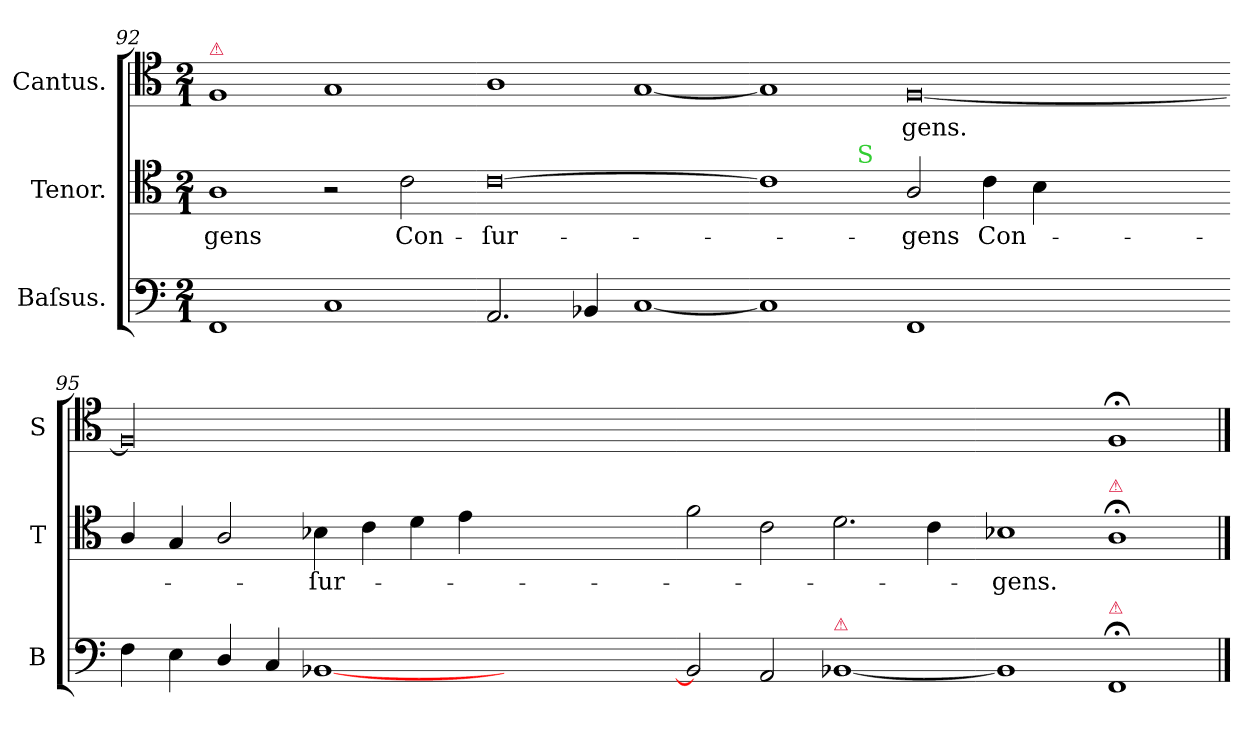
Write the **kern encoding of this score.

**kern	**kern	**text	**kern	**text
*part3	*part2	*part2	*part1	*part1
*staff3	*staff2	*staff2	*staff1	*staff1
*I"Baſsus.	*I"Tenor.	*	*I"Cantus.	*
*I'B	*I'T	*	*I'S	*
*clefF4	*clefC4	*	*clefC4	*
*k[]	*k[]	*	*k[]	*
*M2/1	*M2/1	*	*M2/1	*
=92	=92	=92	=92	=92
!	!	!	!LO:TX:a:color=crimson:t=⚠	!
1FF	1A	gens	1F	.
1C	2r	.	1G	.
.	2c\	Con-	.	.
=93-	=93-	=93-	=93-	=93-
2.AA/	[0c	-ſur-	1A	.
4BB-X/	.	.	.	.
[1C	.	.	[1G	.
=94-	=94-	=94-	=94-	=94-
!	!LO:TX:a:color=limegreen:t=S	!	!	!
*	*^	*	*	*
1C]	1c]	2.ryy	.	1G]	.
!	!	!LO:TX:a:color=limegreen:t=S	!	!	!
.	.	1ryy	.	.	.
1FF	2A/	.	gens	[0F	-gens.
.	4c\	.	Con-	.	.
.	4B\	1ryy	.	.	.
1ryy	1ryy	.	.	.	.
.	.	4ryy	.	.	.
*	*v	*v	*	*	*
=95-	=95-	=95-	=95-	=95-
4F\	4A/	.	00F]	.
4E\	4G/	.	.	.
4D/	2A/	.	.	.
4C/	.	.	.	.
[1BB-X	4B-X\	-ſur-	.	.
.	4c\	.	.	.
.	4d\	.	.	.
.	4e\	.	.	.
0ryy	0ryy	.	.	.
=96-	=96-	=96-	=96-	=96-
2BB-]	2f\	.	0ryy	.
2AA/	2c\	.	.	.
!LO:TX:a:color=crimson:t=⚠	!	!	!	!
[1BB-X	2.d\	.	.	.
.	4c\	.	.	.
=97-	=97-	=97-	=97-	=97-
1BB-]	1B-X\	gens.	1ryy	.
!	!LO:TX:a:color=crimson:t=⚠	!	!	!
!LO:TX:a:color=crimson:t=⚠	!	!	!	!
1FF;<;	1A;<;	.	1F;<;	.
==	==	==	==	==
*-	*-	*-	*-	*-
